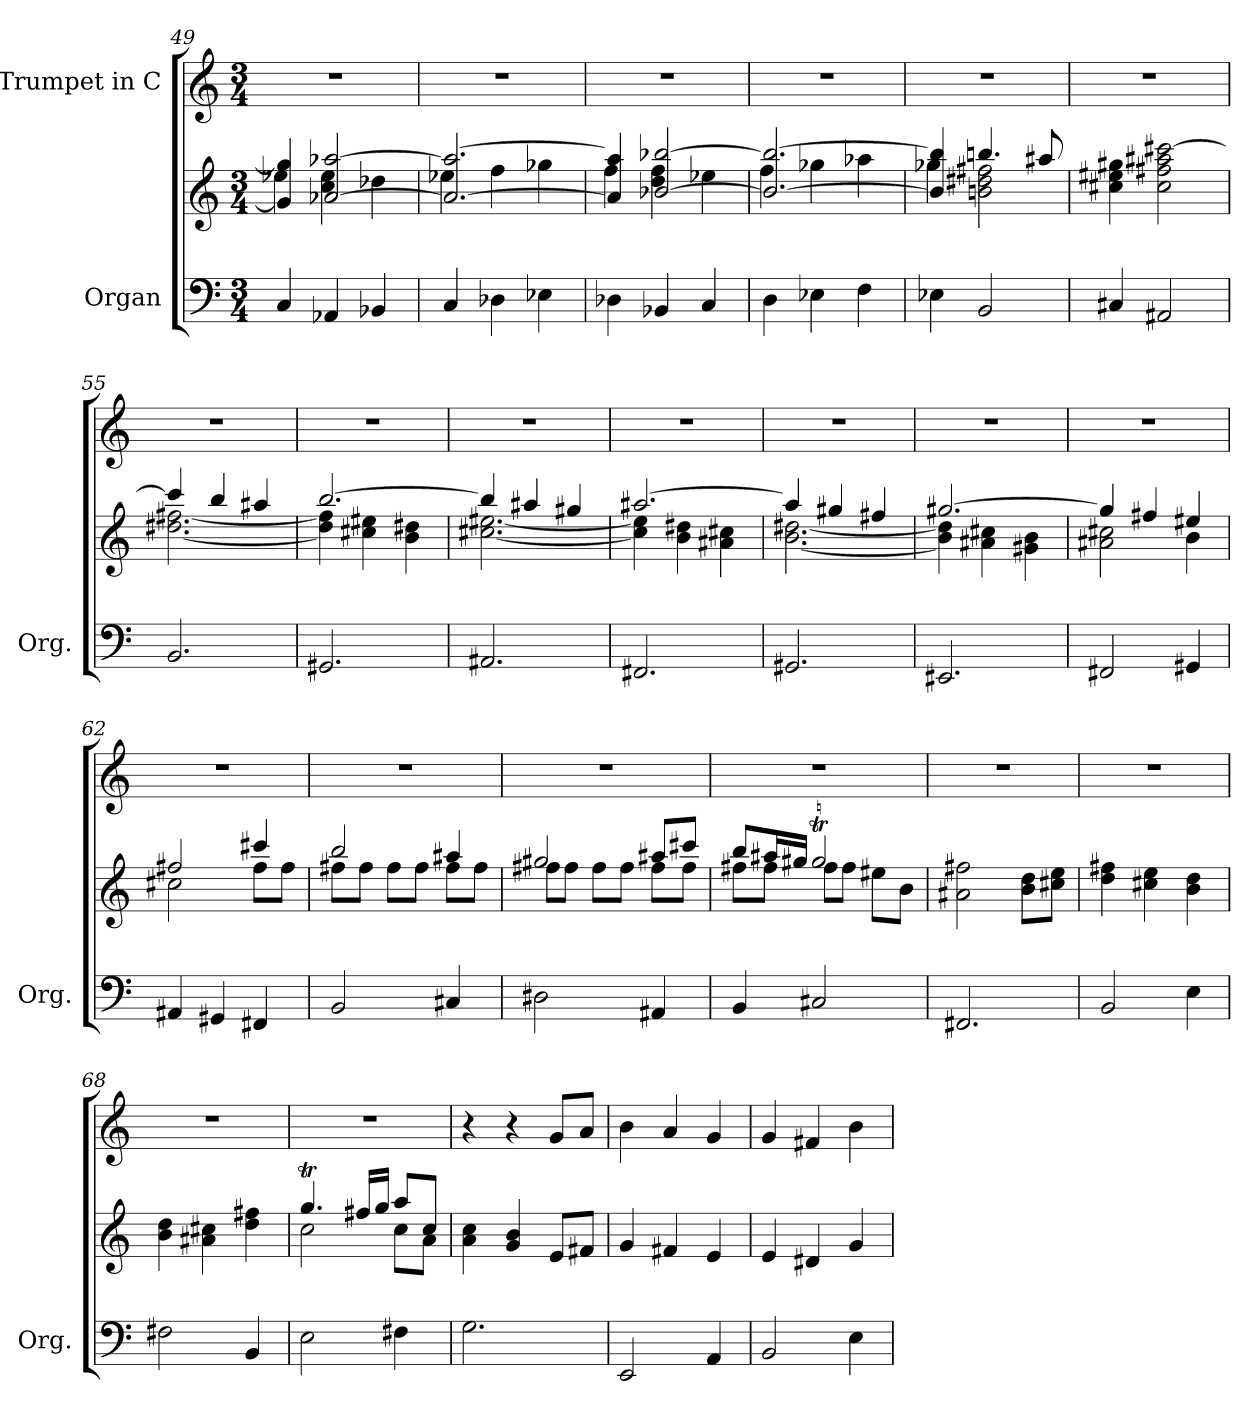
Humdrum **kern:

**kern	**kern	**kern
*part2	*part2	*part1
*staff3	*staff2	*staff1
*I"Organ	*	*I"Trumpet in C
*I'Org.	*	*
!!LO:LB:g=z
*clefF4	*clefG2	*clefG2
*k[]	*k[]	*k[]
*C:	*C:	*C:
*M3/4	*M3/4	*M3/4
=49	=49	=49
*	*^	*
4C/	4g/] 4gg/]	4ee-X\	2.r
4AA-X/	[>2a-X/ [>2aa-X/	4cc\ 4ee-\	.
4BB-X/	.	4dd-X\	.
=50	=50	=50	=50
4C/	2.a-/_ 2.aa-/_	4ee-X\	2.r
4D-X\	.	4ff\	.
4E-X\	.	4gg-X\	.
=51	=51	=51	=51
4D-X\	4a-/] 4aa-/]	4ff\	2.r
4BB-X/	[>2b-X/ [>2bb-X/	4dd\ 4ff\	.
4C/	.	4ee-X\	.
=52	=52	=52	=52
4D\	2.b-/_ 2.bb-/_	4ff\	2.r
4E-X\	.	4gg-X\	.
4F\	.	4aa-X\	.
=53	=53	=53	=53
4E-X\	4b-/] 4bb-/]	4gg-X\	2.r
2BB/	4.bbn/	2bn\ 2dd#X\ 2ff#X\	.
.	8aa#X/	.	.
*	*v	*v	*
=54	=54	=54
4C#X/	4cc#X\ 4ee#X\ 4gg#X\	2.r
2AA#X/	2cc#\ 2ff#X\ 2aa#X\ [2ccc#X\	.
=55	=55	=55
*	*^	*
2.BB/	4ccc#/]	[<2.dd#X\ [<2.ff#X\	2.r
.	4bb/	.	.
.	4aa#X/	.	.
!!LO:PB:g=z
=56	=56	=56	=56
2.GG#X/	[>2.bb/	4dd#\] 4ff#\]	2.r
.	.	4cc#X\ 4ee#X\	.
.	.	4b\ 4dd#X\	.
=57	=57	=57	=57
2.AA#X/	4bb/]	[<2.cc#X\ [<2.ee#X\	2.r
.	4aa#X/	.	.
.	4gg#X/	.	.
=58	=58	=58	=58
2.FF#X/	[>2.aa#X/	4cc#\] 4ee#\]	2.r
.	.	4b\ 4dd#X\	.
.	.	4a#X\ 4cc#X\	.
=59	=59	=59	=59
2.GG#X/	4aa#/]	[<2.b\ [<2.dd#X\	2.r
.	4gg#X/	.	.
.	4ff#X/	.	.
=60	=60	=60	=60
2.EE#X/	[>2.gg#X/	4b\] 4dd#\]	2.r
.	.	4a#X\ 4cc#X\	.
.	.	4g#X\ 4b\	.
=61	=61	=61	=61
2FF#X/	4gg#/]	2a#X\ 2cc#X\	2.r
.	4ff#X/	.	.
4GG#X/	4ee#X/	4b\	.
=62	=62	=62	=62
4AA#X/	2ff#X/	2cc#X\	2.r
4GG#X/	.	.	.
4FF#X/	4ccc#X/	8ff#\L	.
.	.	8ff#\J	.
!!LO:LB:g=z
=63	=63	=63	=63
2BB/	2bb/	8ff#X\L	2.r
.	.	8ff#\J	.
.	.	8ff#\L	.
.	.	8ff#\J	.
4C#X/	4aa#X/	8ff#\L	.
.	.	8ff#\J	.
=64	=64	=64	=64
2D#X\	2gg#X/	8ff#X\L	2.r
.	.	8ff#\J	.
.	.	8ff#\L	.
.	.	8ff#\J	.
4AA#X/	8aa#X/L	8ff#\L	.
.	8ccc#X/J	8ff#\J	.
=65	=65	=65	=65
4BB/	8bb/L	8ff#X\L	2.r
.	16aa#X/L	8ff#\J	.
.	16gg#X/JJ	.	.
2C#X/	2gg#t/	8ff#\L	.
.	.	8ff#\J	.
.	.	8ee#X\L	.
.	.	8b\J	.
*	*v	*v	*
=66	=66	=66
2.FF#X/	2a#X\ 2ff#X\	2.r
.	8b\ 8dd\L	.
.	8cc#X\ 8ee\J	.
=67	=67	=67
2BB/	4dd\ 4ff#X\	2.r
.	4cc#X\ 4ee\	.
4E\	4b\ 4dd\	.
=68	=68	=68
2F#X\	4b\ 4dd\	2.r
.	4a#X\ 4cc#X\	.
4BB/	4dd\ 4ff#X\	.
!!LO:LB:g=z
=69	=69	=69
*	*^	*
2E\	4.ggT/	2cc\	2.r
.	16ff#X/LL	.	.
.	16gg/JJ	.	.
4F#X\	8aa/L	8cc\L	.
.	8cc/J	8a\J	.
*	*v	*v	*
=70	=70	=70
2.G\	4a\ 4cc\	4r
.	4g/ 4b/	4r
.	8e/L	8g/L
.	8f#X/J	8a/J
=71	=71	=71
2EE/	4g/	4b\
.	4f#X/	4a/
4AA/	4e/	4g/
=72	=72	=72
2BB/	4e/	4g/
.	4d#X/	4f#X/
4E\	4g/	4b\
=	=	=
*-	*-	*-
